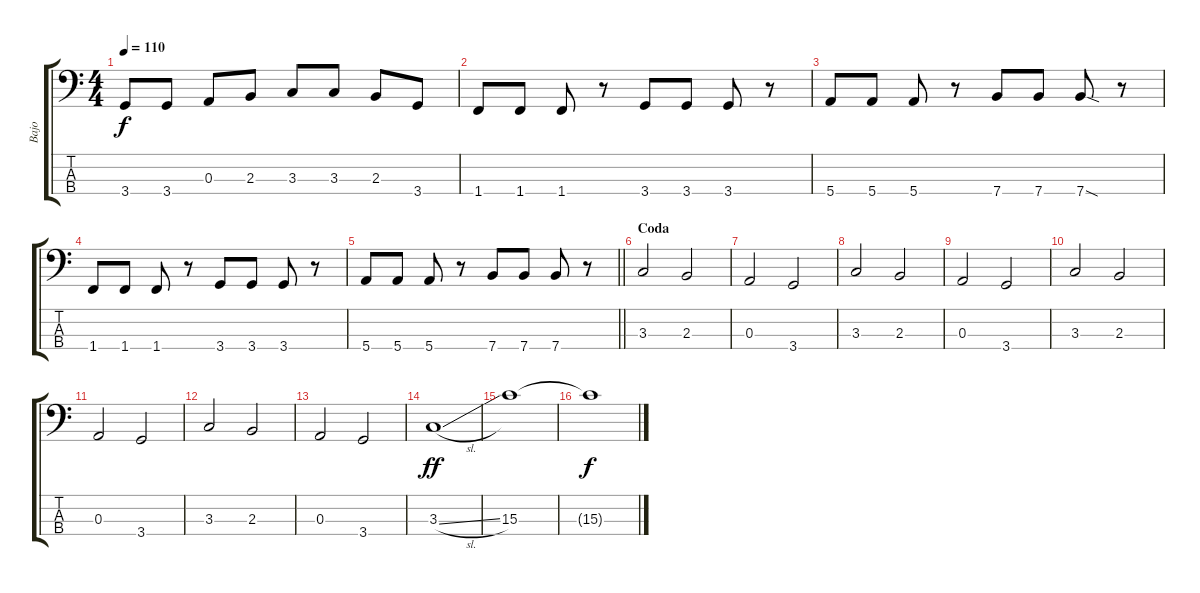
\track ("Bajo" "Bajo") {instrument electricbasspick}
\staff {score tabs}
\tuning (G2 D2 A1 E1) {hide}
\ts (4 4)
\tempo 110
\clef f4
\ks c
3.4{t}.8{dy f} 3.4.8 0.3.8 2.3.8 3.3.8 3.3.8 2.3.8 3.4.8 |
1.4.8 1.4.8 1.4.8 r.8 3.4.8 3.4.8 3.4.8 r.8 |
5.4.8 5.4.8 5.4.8 r.8 7.4.8 7.4.8 7.4{sod}.8 r.8 |
1.4.8 1.4.8 1.4.8 r.8 3.4.8 3.4.8 3.4.8 r.8 |
\barLineRight lightlight
5.4.8 5.4.8 5.4.8 r.8 7.4.8 7.4.8 7.4.8 r.8 |
\section ("" "Coda")
3.3.2 2.3.2 |
0.3.2 3.4.2 |
3.3.2 2.3.2 |
0.3.2 3.4.2 |
3.3.2 2.3.2 |
0.3.2 3.4.2 |
3.3.2 2.3.2 |
0.3.2 3.4.2 |
3.3{sl}.1{dy ff} |
15.3.1 |
15.3{t}.1{dy f}
